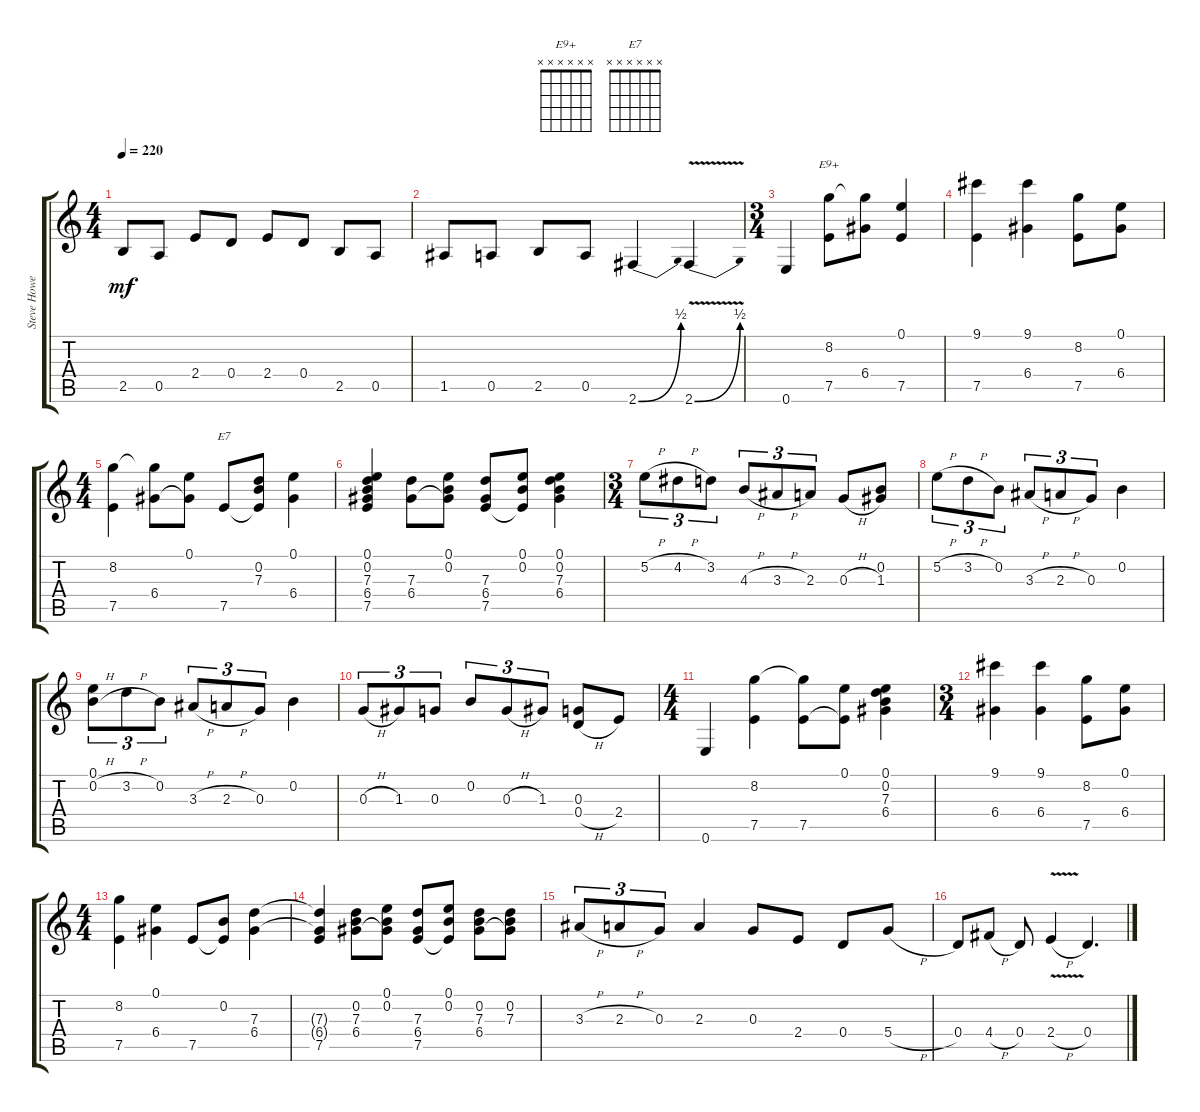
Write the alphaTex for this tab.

\track ("Steve Howe" "Steve Howe") {instrument acousticguitarsteel}
\staff {score tabs}
\tuning (E4 B3 G3 D3 A2 E2) {hide}
\chord ("E9+" x x x x x x)
\chord ("E7" x x x x x x)
\ts (4 4)
\tempo 220
\clef g2
\ks c
2.5.8{dy mf} 0.5.8 2.4.8 0.4.8 2.4.8 0.4.8 2.5.8 0.5.8 |
1.5.8 0.5.8 2.5.8 0.5.8 2.6{be (bend 0 0 60 2)}.4 2.6{be (bend 0 0 60 2) v}.4 |
\ts (3 4)
0.6.4 (8.2 7.5).8{ch "E9+"} (8.2{t} 6.4).8 (0.1 7.5).4 |
(9.1 7.5).4 (9.1 6.4).4 (8.2 7.5).8 (0.1 6.4).8 |
\ts (4 4)
(8.2 7.5).4 (8.2{t} 6.4).8 (0.1 6.4{t}).8 7.5.8{ch "E7"} (0.2 7.3 7.5{t}).8 (0.1 6.4).4 |
(0.1 0.2 7.3 6.4 7.5).4 (7.3 6.4).8 (0.1 0.2 6.4{t}).8 (7.3 6.4 7.5).8 (0.1 0.2 7.5{t}).8 (0.1 0.2 7.3 6.4).4 |
\ts (3 4)
5.2{h}.8{tu (3 2)} 4.2{h}.8{tu (3 2)} 3.2.8{tu (3 2)} 4.3{h}.8{tu (3 2)} 3.3{h}.8{tu (3 2)} 2.3.8{tu (3 2)} 0.3{h}.8 (0.2 1.3).8 |
5.2{h}.8{tu (3 2)} 3.2{h}.8{tu (3 2)} 0.2.8{tu (3 2)} 3.3{h}.8{tu (3 2)} 2.3{h}.8{tu (3 2)} 0.3.8{tu (3 2)} 0.2.4 |
(0.1 0.2{h}).8{tu (3 2)} 3.2{h}.8{tu (3 2)} 0.2.8{tu (3 2)} 3.3{h}.8{tu (3 2)} 2.3{h}.8{tu (3 2)} 0.3.8{tu (3 2)} 0.2.4 |
0.3{h}.8{tu (3 2)} 1.3.8{tu (3 2)} 0.3.8{tu (3 2)} 0.2.8{tu (3 2)} 0.3{h}.8{tu (3 2)} 1.3.8{tu (3 2)} (0.3 0.4{h}).8 2.4.8 |
\ts (4 4)
0.6.4 (8.2 7.5).4 (8.2{t} 7.5).8 (0.1 7.5{t}).8 (0.1 0.2 7.3 6.4).4 |
\ts (3 4)
(9.1 6.4).4 (9.1 6.4).4 (8.2 7.5).8 (0.1 6.4).8 |
\ts (4 4)
(8.2 7.5).4 (0.1 6.4).4 7.5.8 (0.2 7.5{t}).8 (7.3 6.4).4 |
(7.3{t} 6.4{t} 7.5).4 (0.2 7.3 6.4).8 (0.1 0.2 6.4{t}).8 (7.3 6.4 7.5).8 (0.1 0.2 7.5{t}).8 (0.2 7.3 6.4).8 (0.2 7.3 6.4{t}).8 |
3.3{h}.8{tu (3 2)} 2.3{h}.8{tu (3 2)} 0.3.8{tu (3 2)} 2.3.4 0.3.8 2.4.8 0.4.8 5.4{h}.8 |
0.4.8 4.4{h}.8 0.4.8 2.4{v h}.4 0.4.4{d}
